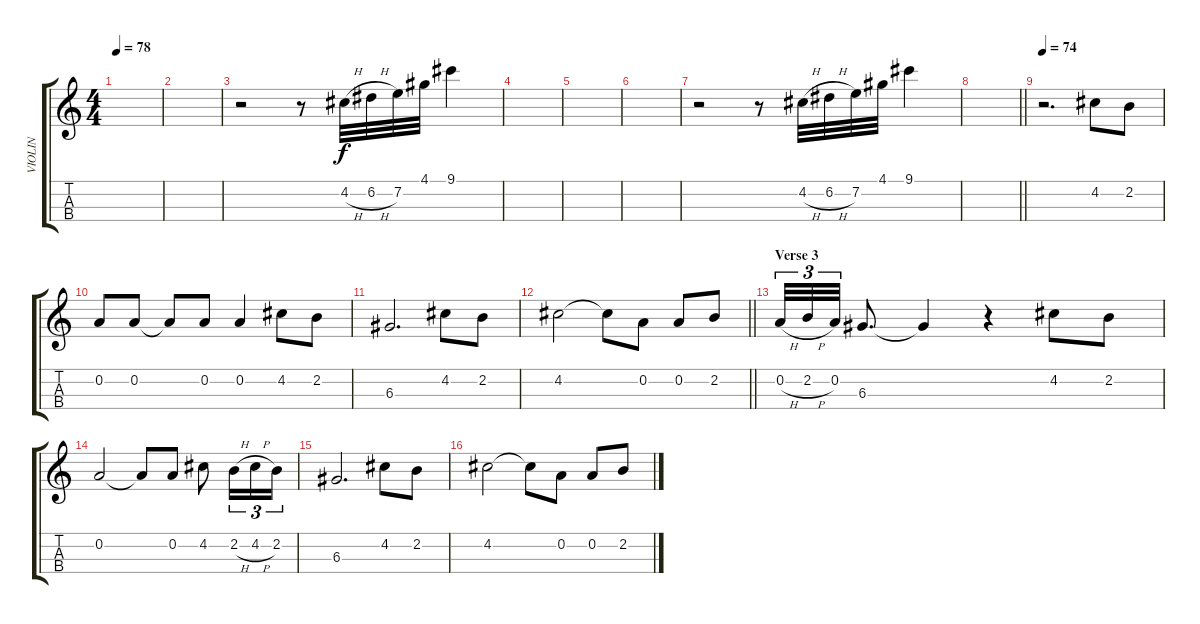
\track ("VIOLIN" "VIOLIN") {instrument violin}
\staff {score tabs}
\tuning (E5 A4 D4 G3) {hide}
\ts (4 4)
\tempo 78
\clef g2
\ks c
|
|
r.2 r.8 4.2{h}.32 6.2{h}.32 7.2.32 4.1.32 9.1.4 |
|
|
|
r.2 r.8 4.2{h}.32 6.2{h}.32 7.2.32 4.1.32 9.1.4 |
\barLineRight lightlight
|
\tempo 74
r.2{d} 4.2.8 2.2.8 |
0.2.8 0.2.8 0.2{t}.8 0.2.8 0.2.4 4.2.8 2.2.8 |
6.3.2{d} 4.2.8 2.2.8 |
\barLineRight lightlight
4.2.2 4.2{t}.8 0.2.8 0.2.8 2.2.8 |
\section ("" "Verse 3")
0.2{h}.32{tu (3 2)} 2.2{h}.32{tu (3 2)} 0.2.32{tu (3 2)} 6.3.8{d} 6.3{t}.4 r.4 4.2.8 2.2.8 |
0.2.2 0.2{t}.8 0.2.8 4.2.8 2.2{h}.16{tu (3 2)} 4.2{h}.16{tu (3 2)} 2.2.16{tu (3 2)} |
6.3.2{d} 4.2.8 2.2.8 |
4.2.2 4.2{t}.8 0.2.8 0.2.8 2.2.8
